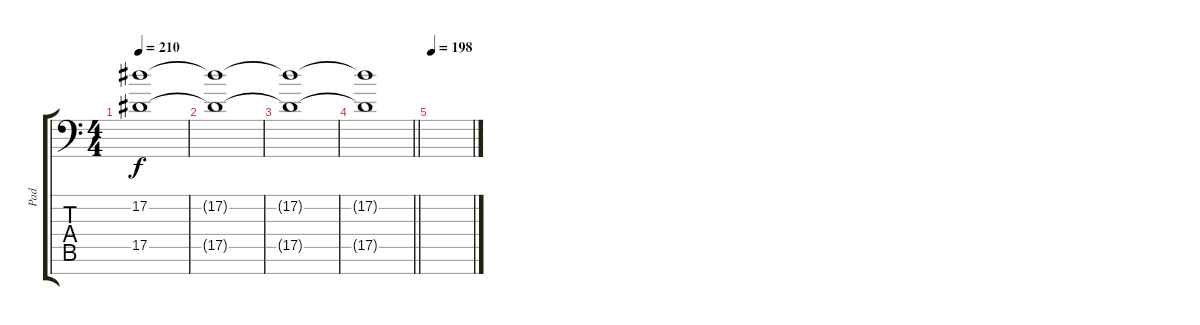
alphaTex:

\track ("Pad" "Pad") {instrument pad2warm}
\staff {score tabs}
\tuning (Eb4 Bb3 F3 Eb3 Bb2 F2 Ab1) {hide}
\ts (4 4)
\tempo 210
\clef f4
\ks c
(17.2{t} 17.5{t}).1{dy f} |
(17.2{t} 17.5{t}).1 |
(17.2{t} 17.5{t}).1 |
\barLineRight lightlight
(17.2{t} 17.5{t}).1 |
\section ("" "")
\tempo 198
